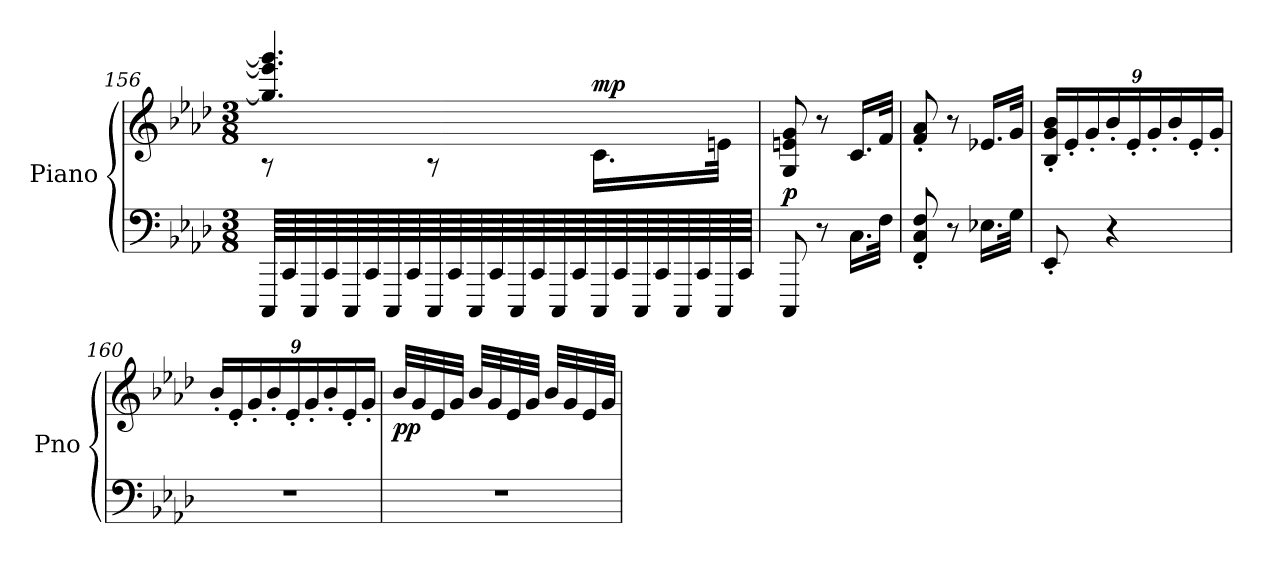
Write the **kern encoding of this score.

**kern	**kern	**dynam
*part1	*part1	*part1
*staff2	*staff1	*staff1/2
*I"Piano	*	*
*I'Pno	*	*
*clefF4	*clefG2	*
*k[b-e-a-d-]	*k[b-e-a-d-]	*
*M3/8	*M3/8	*
=156	=156	=156
*	*^	*
64CCC/LLLL	4.gg/] 4.eee/] 4.ggg/]	8r	.
64CC/	.	.	.
64CCC/	.	.	.
64CC/	.	.	.
64CCC/	.	.	.
64CC/	.	.	.
64CCC/	.	.	.
64CC/	.	.	.
64CCC/	.	8r	.
64CC/	.	.	.
64CCC/	.	.	.
64CC/	.	.	.
64CCC/	.	.	.
64CC/	.	.	.
64CCC/	.	.	.
64CC/	.	.	.
!	!	!	!LO:DY:a
64CCC/	.	16.c\LL	mp
64CC/	.	.	.
64CCC/	.	.	.
64CC/	.	.	.
64CCC/	.	.	.
64CC/	.	.	.
64CCC/	.	32en\JJk	.
64CC/JJJJ	.	.	.
*	*v	*v	*
=157	=157	=157
!	!	!LO:DY:a=2
8CCC/	8G/ 8en/ 8g/	p
8r	8r	.
16.C\LL	16.c/LL	.
32F\JJk	32f/JJk	.
!!LO:LB:g=z
=158	=158	=158
8FF/' 8C/' 8F/'	8f/' 8a-/'	.
8r	8r	.
16.E-X\LL	16.e-X/LL	.
32G\JJk	32g/JJk	.
=159	=159	=159
*	*Xbrackettup	*
8EE-'/	24B-/' 24g/' 24b-/'LL	.
.	24e-'/	.
.	24g'/	.
4r	24b-'/	.
.	24e-'/	.
.	24g'/	.
.	24b-'/	.
.	24e-'/	.
.	24g'/JJ	.
=160	=160	=160
4.r	24b-'/LL	.
.	24e-'/	.
.	24g'/	.
.	24b-'/	.
.	24e-'/	.
.	24g'/	.
.	24b-'/	.
.	24e-'/	.
.	24g'/JJ	.
=161	=161	=161
!	!	!LO:DY:b
4.r	32b-/LLL	pp
.	32g/	.
.	32e-/	.
.	32g/JJJ	.
.	32b-/LLL	.
.	32g/	.
.	32e-/	.
.	32g/JJJ	.
.	32b-/LLL	.
.	32g/	.
.	32e-/	.
.	32g/JJJ	.
=	=	=
*-	*-	*-
